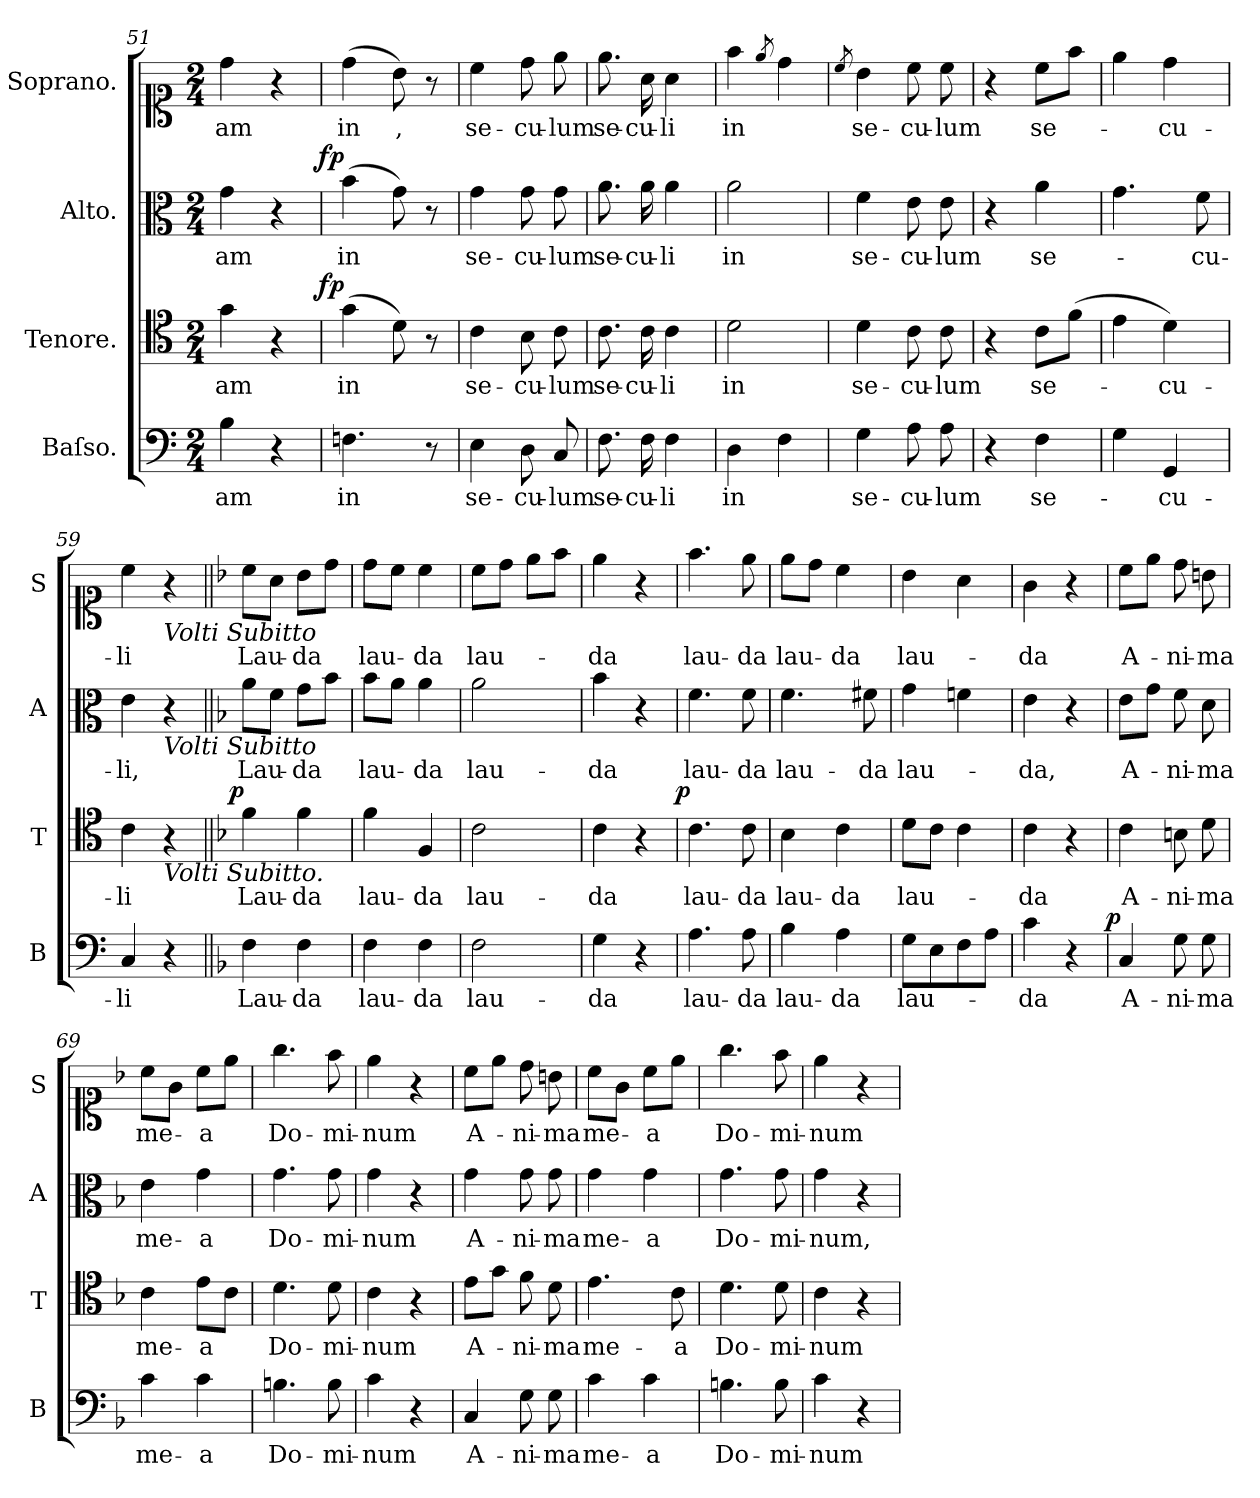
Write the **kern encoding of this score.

**kern	**text	**dynam	**kern	**text	**dynam	**kern	**text	**dynam	**kern	**text
*part4	*part4	*part4	*part3	*part3	*part3	*part2	*part2	*part2	*part1	*part1
*staff4	*staff4	*staff4	*staff3	*staff3	*staff3	*staff2	*staff2	*staff2	*staff1	*staff1
*I"Baſso.	*	*	*I"Tenore.	*	*	*I"Alto.	*	*	*I"Soprano.	*
*I'B	*	*	*I'T	*	*	*I'A	*	*	*I'S	*
*clefF4	*	*	*clefC4	*	*	*clefC3	*	*	*clefC1	*
*k[]	*	*	*k[]	*	*	*k[]	*	*	*k[]	*
*C:	*	*	*C:	*	*	*C:	*	*	*C:	*
*M2/4	*	*	*M2/4	*	*	*M2/4	*	*	*M2/4	*
=51	=51	=51	=51	=51	=51	=51	=51	=51	=51	=51
4B\	-am	.	4g\	-am	.	4g\	-am	.	4dd\	-am
4r	.	.	4r	.	.	4r	.	.	4r	.
=52	=52	=52	=52	=52	=52	=52	=52	=52	=52	=52
!	!	!	!	!	!LO:DY:b:rj	!	!	!LO:DY:b:rj	!	!
4.Fn\	in	.	(4g\	in	fp	(4b\	in	fp	(4dd\	in
.	.	.	8d\)	.	.	8g\)	.	.	8b\)	,
8r	.	.	8r	.	.	8r	.	.	8r	.
=53	=53	=53	=53	=53	=53	=53	=53	=53	=53	=53
4E\	se-	.	4c\	se-	.	4g\	se-	.	4cc\	se-
8D\	-cu-	.	8B\	-cu-	.	8g\	-cu-	.	8dd\	-cu-
8C/	-lum	.	8c\	-lum	.	8g\	-lum	.	8ee\	-lum
=54	=54	=54	=54	=54	=54	=54	=54	=54	=54	=54
8.F\	se-	.	8.c\	se-	.	8.a\	se-	.	8.ee\	se-
16F\	-cu-	.	16c\	-cu-	.	16a\	-cu-	.	16a\	-cu-
4F\	-li	.	4c\	-li	.	4a\	-li	.	4a\	-li
=55	=55	=55	=55	=55	=55	=55	=55	=55	=55	=55
4D\	in	.	2d\	in	.	2a\	in	.	4ff\	in
.	.	.	.	.	.	.	.	.	8qee/	.
4F\	.	.	.	.	.	.	.	.	4dd\	.
=56	=56	=56	=56	=56	=56	=56	=56	=56	=56	=56
.	.	.	.	.	.	.	.	.	8qcc/	.
4G\	se-	.	4d\	se-	.	4f\	se-	.	4b\	se-
8A\	-cu-	.	8c\	-cu-	.	8e\	-cu-	.	8cc\	-cu-
8A\	-lum	.	8c\	-lum	.	8e\	-lum	.	8cc\	-lum
=57	=57	=57	=57	=57	=57	=57	=57	=57	=57	=57
4r	.	.	4r	.	.	4r	.	.	4r	.
4F\	se-	.	8c\L	se-	.	4a\	se-	.	8cc\L	se-
.	.	.	(8f\J	.	.	.	.	.	8ff\J	.
=58	=58	=58	=58	=58	=58	=58	=58	=58	=58	=58
4G\	.	.	4e\	.	.	4.g\	.	.	4ee\	.
4GG/	-cu-	.	4d\)	-cu-	.	.	.	.	4dd\	-cu-
.	.	.	.	.	.	8f\	-cu-	.	.	.
=59	=59	=59	=59	=59	=59	=59	=59	=59	=59	=59
4C/	-li	.	4c\	-li	.	4e\	-li,	.	4cc\	-li
!	!	!	!	!	!	!	!	!	!LO:TX:b:i:t=Volti Subitto	!
!	!	!	!	!	!	!LO:TX:b:i:t=Volti Subitto	!	!	!	!
!	!	!	!LO:TX:b:i:t=Volti Subitto.	!	!	!	!	!	!	!
4r	.	.	4r	.	.	4r	.	.	4r	.
=60||	=60||	=60||	=60||	=60||	=60||	=60||	=60||	=60||	=60||	=60||
*k[b-]	*	*	*k[b-]	*	*	*k[b-]	*	*	*k[b-]	*
*F:	*	*	*F:	*	*	*F:	*	*	*F:	*
!	!	!	!	!	!LO:DY:b:rj	!	!	!	!	!
4F\	Lau-	.	4f\	Lau-	p	8a\L	Lau-	.	8cc\L	Lau-
.	.	.	.	.	.	8f\J	.	.	8a\J	.
4F\	-da	.	4f\	-da	.	8g\L	-da	.	8b-\L	-da
.	.	.	.	.	.	8b-\J	.	.	8dd\J	.
=61	=61	=61	=61	=61	=61	=61	=61	=61	=61	=61
4F\	lau-	.	4f\	lau-	.	8b-\L	lau-	.	8dd\L	lau-
.	.	.	.	.	.	8a\J	.	.	8cc\J	.
4F\	-da	.	4F/	-da	.	4a\	-da	.	4cc\	-da
=62	=62	=62	=62	=62	=62	=62	=62	=62	=62	=62
2F\	lau-	.	2c\	lau-	.	2a\	lau-	.	8cc\L	lau-
.	.	.	.	.	.	.	.	.	8dd\J	.
.	.	.	.	.	.	.	.	.	8ee\L	.
.	.	.	.	.	.	.	.	.	8ff\J	.
=63	=63	=63	=63	=63	=63	=63	=63	=63	=63	=63
4G\	-da	.	4c\	-da	.	4b-\	-da	.	4ee\	-da
4r	.	.	4r	.	.	4r	.	.	4r	.
=64	=64	=64	=64	=64	=64	=64	=64	=64	=64	=64
!	!	!	!	!	!LO:DY:b:rj	!	!	!	!	!
4.A\	lau-	.	4.c\	lau-	p	4.f\	lau-	.	4.ff\	lau-
8A\	-da	.	8c\	-da	.	8f\	-da	.	8ee\	-da
=65	=65	=65	=65	=65	=65	=65	=65	=65	=65	=65
4B-\	lau-	.	4B-\	lau-	.	4.f\	lau-	.	8ee\L	lau-
.	.	.	.	.	.	.	.	.	8dd\J	.
4A\	-da	.	4c\	-da	.	.	.	.	4cc\	-da
.	.	.	.	.	.	8f#X\	-da	.	.	.
=66	=66	=66	=66	=66	=66	=66	=66	=66	=66	=66
8G\L	lau-	.	8d\L	lau-	.	4g\	lau-	.	4b-\	lau-
8E\	.	.	8c\J	.	.	.	.	.	.	.
8F\	.	.	4c\	.	.	4fn\	.	.	4a\	.
8A\J	.	.	.	.	.	.	.	.	.	.
=67	=67	=67	=67	=67	=67	=67	=67	=67	=67	=67
4c\	-da	.	4c\	-da	.	4e\	-da,	.	4g\	-da
4r	.	.	4r	.	.	4r	.	.	4r	.
=68	=68	=68	=68	=68	=68	=68	=68	=68	=68	=68
!	!	!LO:DY:b:rj	!	!	!	!	!	!	!	!
4C/	A-	p	4c\	A-	.	8e\L	A-	.	8cc\L	A-
.	.	.	.	.	.	8g\J	.	.	8ee\J	.
8G\	-ni-	.	8Bn\	-ni-	.	8f\	-ni-	.	8dd\	-ni-
8G\	-ma	.	8d\	-ma	.	8d\	-ma	.	8bn\	-ma
=69	=69	=69	=69	=69	=69	=69	=69	=69	=69	=69
4c\	me-	.	4c\	me-	.	4e\	me-	.	8cc\L	me-
.	.	.	.	.	.	.	.	.	8g\J	.
4c\	-a	.	8e\L	-a	.	4g\	-a	.	8cc\L	-a
.	.	.	8c\J	.	.	.	.	.	8ee\J	.
=70	=70	=70	=70	=70	=70	=70	=70	=70	=70	=70
4.Bn\	Do-	.	4.d\	Do-	.	4.g\	Do-	.	4.gg\	Do-
8B\	-mi-	.	8d\	-mi-	.	8g\	-mi-	.	8ff\	-mi-
=71	=71	=71	=71	=71	=71	=71	=71	=71	=71	=71
4c\	-num	.	4c\	-num	.	4g\	-num	.	4ee\	-num
4r	.	.	4r	.	.	4r	.	.	4r	.
=72	=72	=72	=72	=72	=72	=72	=72	=72	=72	=72
4C/	A-	.	8e\L	A-	.	4g\	A-	.	8cc\L	A-
.	.	.	8g\J	.	.	.	.	.	8ee\J	.
8G\	-ni-	.	8f\	-ni-	.	8g\	-ni-	.	8dd\	-ni-
8G\	-ma	.	8d\	-ma	.	8g\	-ma	.	8bn\	-ma
=73	=73	=73	=73	=73	=73	=73	=73	=73	=73	=73
4c\	me-	.	4.e\	me-	.	4g\	me-	.	8cc\L	me-
.	.	.	.	.	.	.	.	.	8g\J	.
4c\	-a	.	.	.	.	4g\	-a	.	8cc\L	-a
.	.	.	8c\	-a	.	.	.	.	8ee\J	.
=74	=74	=74	=74	=74	=74	=74	=74	=74	=74	=74
4.Bn\	Do-	.	4.d\	Do-	.	4.g\	Do-	.	4.gg\	Do-
8B\	-mi-	.	8d\	-mi-	.	8g\	-mi-	.	8ff\	-mi-
=75	=75	=75	=75	=75	=75	=75	=75	=75	=75	=75
4c\	-num	.	4c\	-num	.	4g\	-num,	.	4ee\	-num
4r	.	.	4r	.	.	4r	.	.	4r	.
=	=	=	=	=	=	=	=	=	=	=
*-	*-	*-	*-	*-	*-	*-	*-	*-	*-	*-
